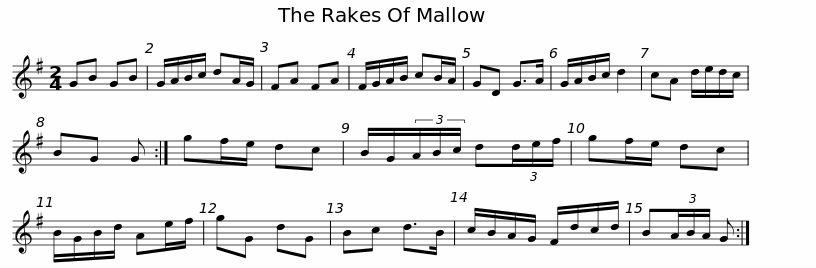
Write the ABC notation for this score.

X:1
L:1/8
M:2/4
I:linebreak $
K:G
V:1 treble
V:1
 GB GB | G/A/B/c/ dA/G/ | FA FA | F/G/A/B/ cB/A/ | GD G>A | %5
 G/A/B/c/ d2 | cA d/e/d/c/ | BG G :|$ gf/e/ dc | B/G/(3A/B/c/ d(3d/e/f/ | %10
 gf/e/ dc | B/G/B/d/ Ae/f/ | gG dG | Bc d>B | c/B/A/G/ F/d/c/d/ | %15
 B(3A/B/A/ G :| %16
